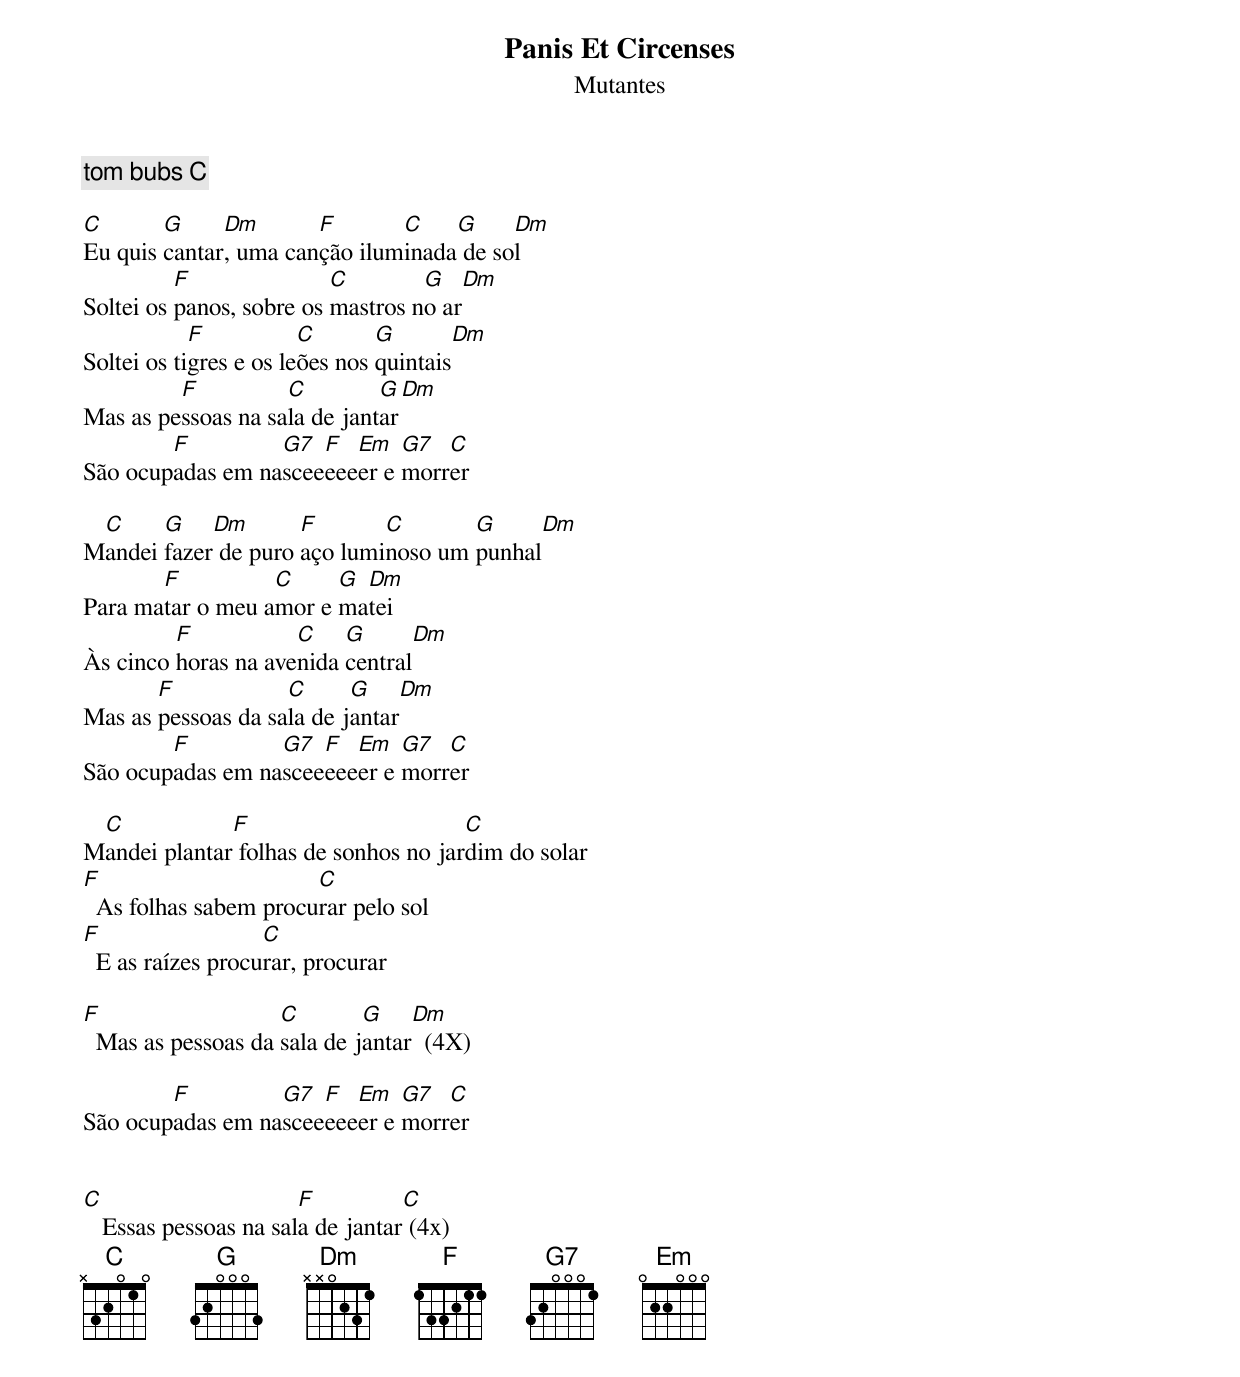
Panis Et Circenses
Mutantes

tom bubs C

C       G     Dm       F       C    G     Dm
Eu quis cantar, uma canção iluminada de sol
          F               C        G   Dm
Soltei os panos, sobre os mastros no ar
            F           C       G          Dm
Soltei os tigres e os leões nos quintais
         F          C         G    Dm
Mas as pessoas na sala de jantar
        F         G7  F  Em   G7  C
São ocupadas em nasceeeeeer e morrer

 C     G    Dm       F       C       G     Dm
Mandei fazer de puro aço luminoso um punhal
       F          C     G Dm
Para matar o meu amor e matei
         F           C    G      Dm
Às cinco horas na avenida central
       F            C      G    Dm
Mas as pessoas da sala de jantar
        F         G7  F  Em   G7  C
São ocupadas em nasceeeeeer e morrer

 C            F                       C
Mandei plantar folhas de sonhos no jardim do solar
F                      C
  As folhas sabem procurar pelo sol
F                  C
  E as raízes procurar, procurar

F                   C        G    Dm
  Mas as pessoas da sala de jantar  (4X)

        F         G7  F  Em   G7  C
São ocupadas em nasceeeeeer e morrer


C                      F          C
   Essas pessoas na sala de jantar (4x)
